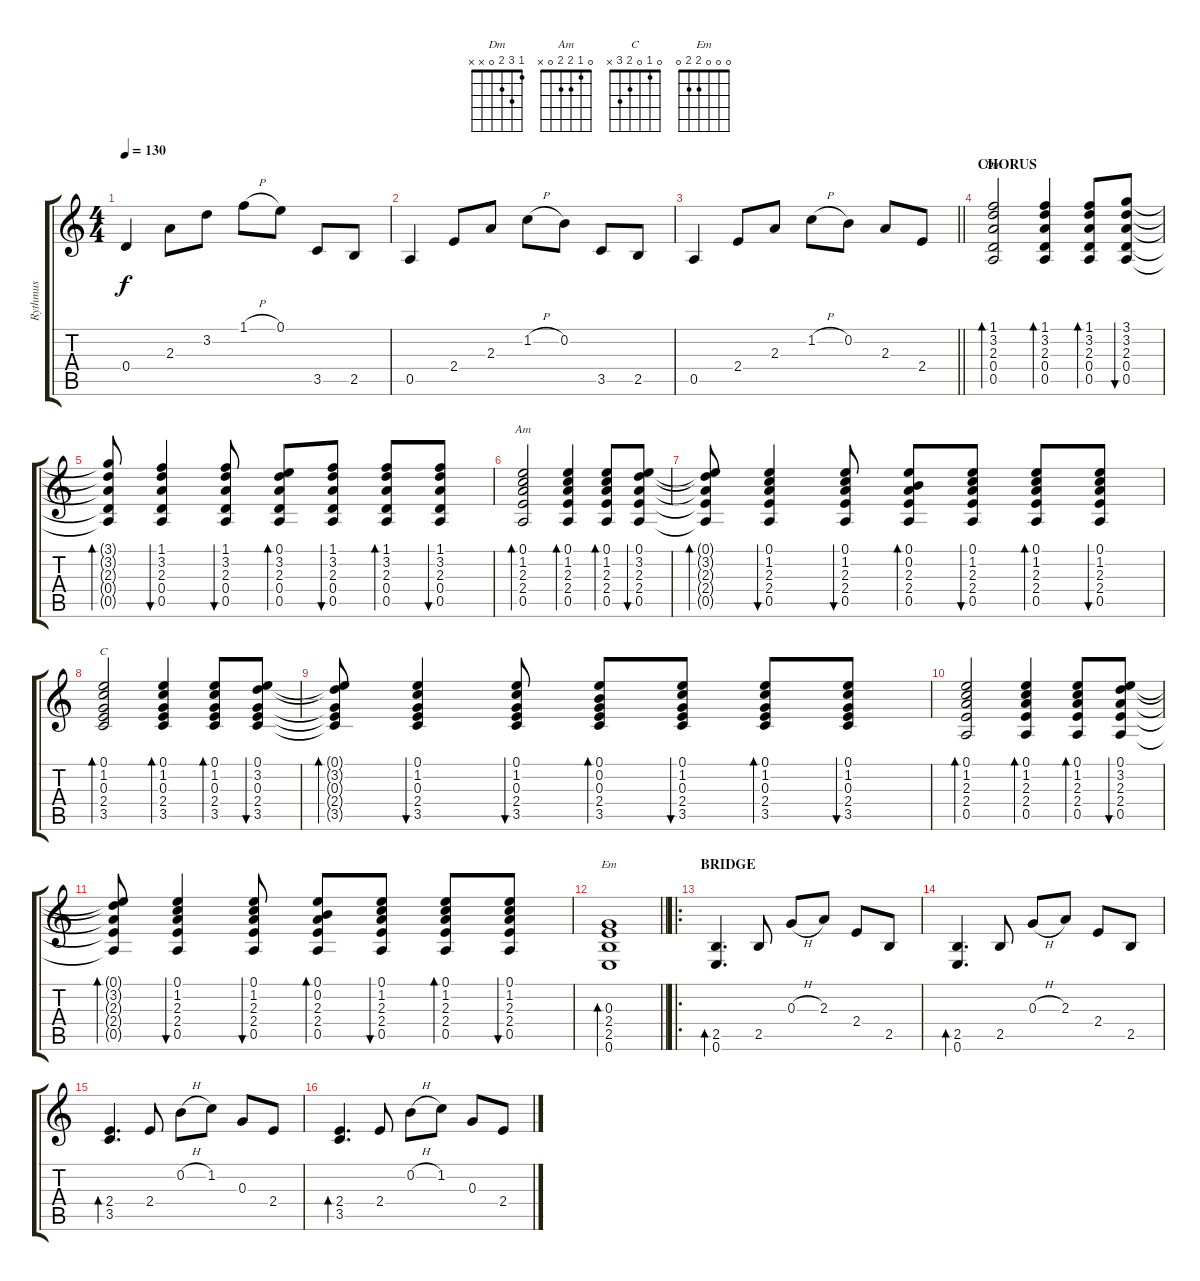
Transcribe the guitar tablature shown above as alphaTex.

\track ("Rythmus" "Rythmus") {instrument acousticguitarsteel}
\staff {score tabs}
\tuning (E4 B3 G3 D3 A2 E2) {hide}
\chord ("Dm" 1 3 2 0 x x)
\chord ("Am" 0 1 2 2 0 x)
\chord ("C" 0 1 0 2 3 x)
\chord ("Em" 0 0 0 2 2 0)
\ts (4 4)
\tempo 130
\clef g2
\ks c
0.4.4{dy f} 2.3.8 3.2.8 1.1{h}.8 0.1.8 3.5.8 2.5.8 |
0.5.4 2.4.8 2.3.8 1.2{h}.8 0.2.8 3.5.8 2.5.8 |
\barLineRight lightlight
0.5.4 2.4.8 2.3.8 1.2{h}.8 0.2.8 2.3.8 2.4.8 |
\section ("" "CHORUS")
(1.1 3.2 2.3 0.4 0.5).2{bd 60 ch "Dm"} (1.1 3.2 2.3 0.4 0.5).4{bd 60} (1.1 3.2 2.3 0.4 0.5).8{bd 60} (3.1 3.2 2.3 0.4 0.5).8{bu 60} |
(3.1{t} 3.2{t} 2.3{t} 0.4{t} 0.5{t}).8{bd 60} (1.1 3.2 2.3 0.4 0.5).4{bu 60} (1.1 3.2 2.3 0.4 0.5).8{bu 60} (0.1 3.2 2.3 0.4 0.5).8{bd 60} (1.1 3.2 2.3 0.4 0.5).8{bu 60} (1.1 3.2 2.3 0.4 0.5).8{bd 60} (1.1 3.2 2.3 0.4 0.5).8{bu 60} |
(0.1 1.2 2.3 2.4 0.5).2{bd 60 ch "Am"} (0.1 1.2 2.3 2.4 0.5).4{bd 60} (0.1 1.2 2.3 2.4 0.5).8{bd 60} (0.1 3.2 2.3 2.4 0.5).8{bu 60} |
(0.1{t} 3.2{t} 2.3{t} 2.4{t} 0.5{t}).8{bd 60} (0.1 1.2 2.3 2.4 0.5).4{bu 60} (0.1 1.2 2.3 2.4 0.5).8{bu 60} (0.1 0.2 2.3 2.4 0.5).8{bd 60} (0.1 1.2 2.3 2.4 0.5).8{bu 60} (0.1 1.2 2.3 2.4 0.5).8{bd 60} (0.1 1.2 2.3 2.4 0.5).8{bu 60} |
(0.1 1.2 0.3 2.4 3.5).2{bd 60 ch "C"} (0.1 1.2 0.3 2.4 3.5).4{bd 60} (0.1 1.2 0.3 2.4 3.5).8{bd 60} (0.1 3.2 0.3 2.4 3.5).8{bu 60} |
(0.1{t} 3.2{t} 0.3{t} 2.4{t} 3.5{t}).8{bd 60} (0.1 1.2 0.3 2.4 3.5).4{bu 60} (0.1 1.2 0.3 2.4 3.5).8{bu 60} (0.1 0.2 0.3 2.4 3.5).8{bd 60} (0.1 1.2 0.3 2.4 3.5).8{bu 60} (0.1 1.2 0.3 2.4 3.5).8{bd 60} (0.1 1.2 0.3 2.4 3.5).8{bu 60} |
(0.1 1.2 2.3 2.4 0.5).2{bd 60} (0.1 1.2 2.3 2.4 0.5).4{bd 60} (0.1 1.2 2.3 2.4 0.5).8{bd 60} (0.1 3.2 2.3 2.4 0.5).8{bu 60} |
(0.1{t} 3.2{t} 2.3{t} 2.4{t} 0.5{t}).8{bd 60} (0.1 1.2 2.3 2.4 0.5).4{bu 60} (0.1 1.2 2.3 2.4 0.5).8{bu 60} (0.1 0.2 2.3 2.4 0.5).8{bd 60} (0.1 1.2 2.3 2.4 0.5).8{bu 60} (0.1 1.2 2.3 2.4 0.5).8{bd 60} (0.1 1.2 2.3 2.4 0.5).8{bu 60} |
\barLineRight lightlight
(0.3 2.4 2.5 0.6).1{bd 60 ch "Em"} |
\ro
\section ("" "BRIDGE")
(2.5 0.6).4{d bd 60} 2.5.8 0.3{h}.8 2.3.8 2.4.8 2.5.8 |
(2.5 0.6).4{d bd 60} 2.5.8 0.3{h}.8 2.3.8 2.4.8 2.5.8 |
(2.4 3.5).4{d bd 60} 2.4.8 0.2{h}.8 1.2.8 0.3.8 2.4.8 |
(2.4 3.5).4{d bd 60} 2.4.8 0.2{h}.8 1.2.8 0.3.8 2.4.8
